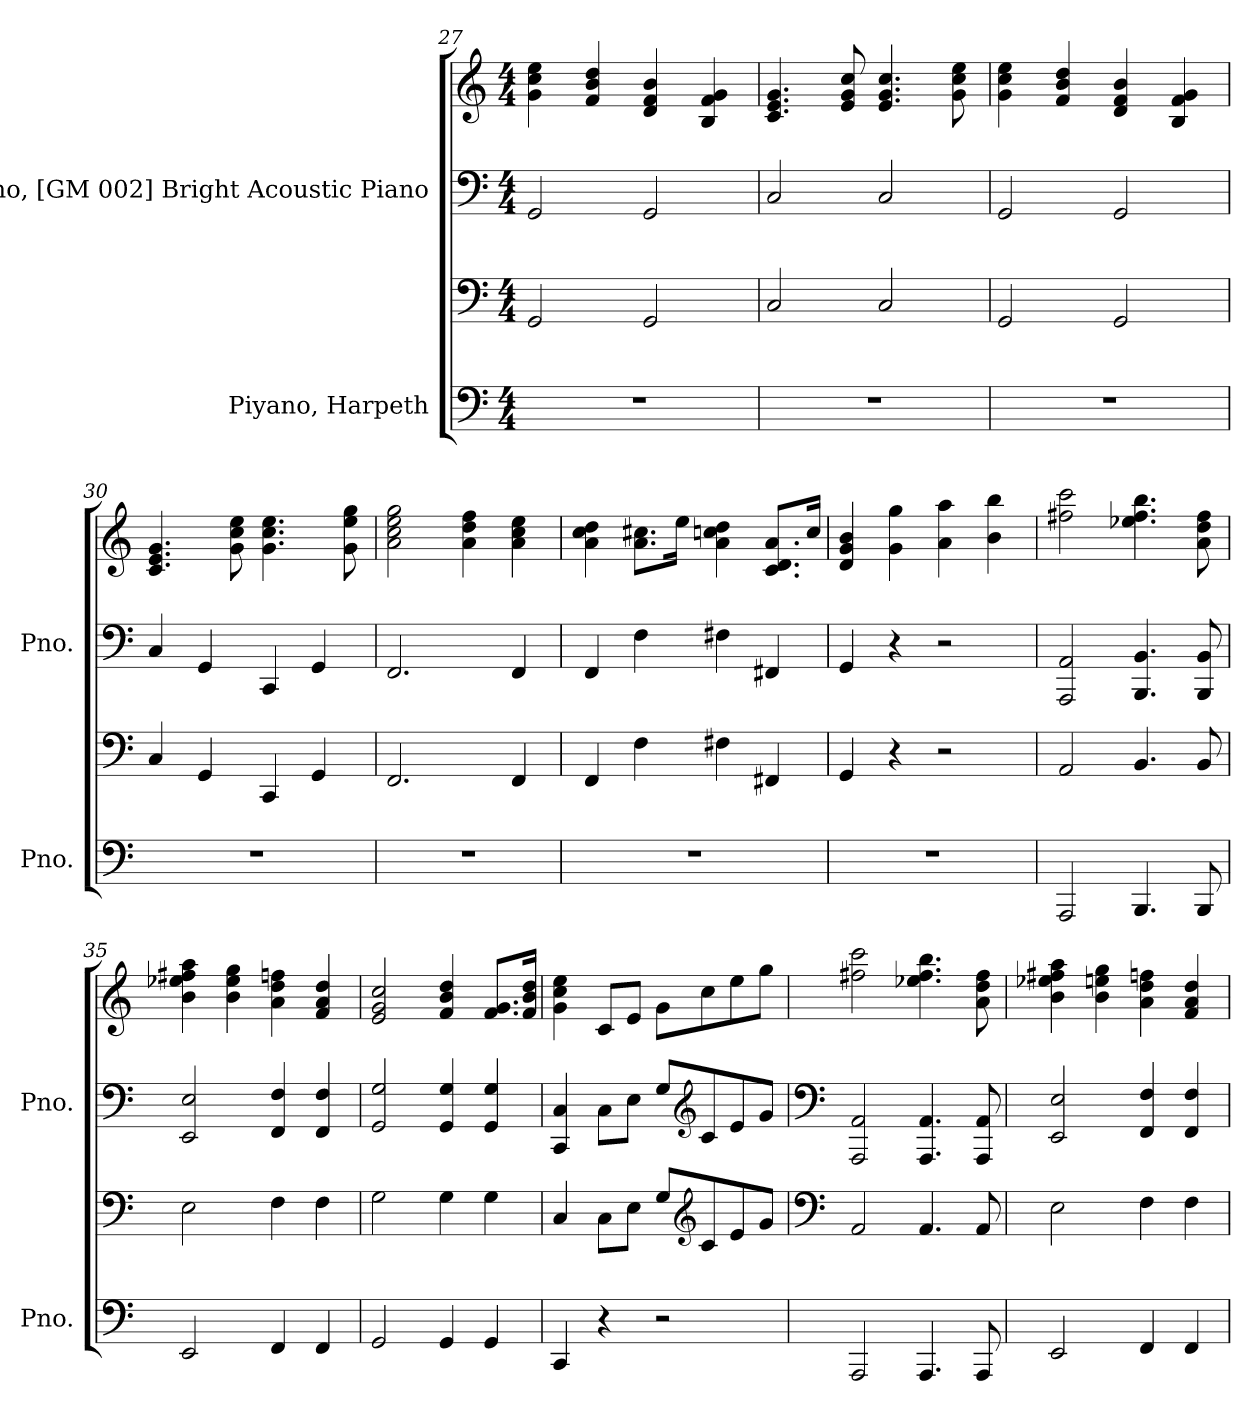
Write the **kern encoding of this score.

**kern	**kern	**kern	**kern
*part2	*part2	*part1	*part1
*staff4	*staff3	*staff2	*staff1
*I"Piyano, Harpeth	*	*I"Piyano, [GM 002] Bright Acoustic Piano	*
*I'Pno.	*	*I'Pno.	*
*clefF4	*clefF4	*clefF4	*clefG2
*k[]	*k[]	*k[]	*k[]
*M4/4	*M4/4	*M4/4	*M4/4
=27	=27	=27	=27
1r	2GG/	2GG/	4g\ 4cc\ 4ee\
.	.	.	4f/ 4b/ 4dd/
.	2GG/	2GG/	4d/ 4f/ 4b/
.	.	.	4B/ 4f/ 4g/
=28	=28	=28	=28
1r	2C/	2C/	4.c/ 4.e/ 4.g/
.	.	.	8e/ 8g/ 8cc/
.	2C/	2C/	4.e/ 4.g/ 4.cc/
.	.	.	8g\ 8cc\ 8ee\
!!LO:PB:g=z
=29	=29	=29	=29
1r	2GG/	2GG/	4g\ 4cc\ 4ee\
.	.	.	4f/ 4b/ 4dd/
.	2GG/	2GG/	4d/ 4f/ 4b/
.	.	.	4B/ 4f/ 4g/
=30	=30	=30	=30
1r	4C/	4C/	4.c/ 4.e/ 4.g/
.	4GG/	4GG/	.
.	.	.	8g\ 8cc\ 8ee\
.	4CC/	4CC/	4.g\ 4.cc\ 4.ee\
.	4GG/	4GG/	.
.	.	.	8g\ 8ee\ 8gg\
=31	=31	=31	=31
1r	2.FF/	2.FF/	2a\ 2cc\ 2ee\ 2gg\
.	.	.	4a\ 4dd\ 4ff\
.	4FF/	4FF/	4a\ 4cc\ 4ee\
=32	=32	=32	=32
1r	4FF/	4FF/	4a\ 4cc\ 4dd\
.	4F\	4F\	8.a\ 8.cc#X\L
.	.	.	16ee\Jk
.	4F#X\	4F#X\	4a\ 4ccn\ 4dd\
.	4FF#X/	4FF#X/	8.c/ 8.d/ 8.a/L
.	.	.	16cc/Jk
=33	=33	=33	=33
1r	4GG/	4GG/	4d/ 4g/ 4b/
.	4r	4r	4g\ 4gg\
.	2r	2r	4a\ 4aa\
.	.	.	4b\ 4bb\
=34	=34	=34	=34
2AAA/	2AA/	2AAA/ 2AA/	2ff#X\ 2ccc\
4.BBB/	4.BB/	4.BBB/ 4.BB/	4.ee-X\ 4.ff#\ 4.bb\
8BBB/	8BB/	8BBB/ 8BB/	8a\ 8dd\ 8ff#\
!!LO:LB:g=z
=35	=35	=35	=35
2EE/	2E\	2EE/ 2E/	4b\ 4ee-X\ 4ff#X\ 4aa\
.	.	.	4b\ 4ee-\ 4gg\
4FF/	4F\	4FF/ 4F/	4a\ 4dd\ 4ffn\
4FF/	4F\	4FF/ 4F/	4f/ 4a/ 4dd/
=36	=36	=36	=36
2GG/	2G\	2GG/ 2G/	2e/ 2g/ 2cc/
4GG/	4G\	4GG/ 4G/	4f/ 4b/ 4dd/
4GG/	4G\	4GG/ 4G/	8.f/ 8.g/L
.	.	.	16f/ 16b/ 16dd/Jk
=37	=37	=37	=37
4CC/	4C/	4CC/ 4C/	4g\ 4cc\ 4ee\
4r	8C\L	8C\L	8c/L
.	8E\J	8E\J	8e/J
2r	8G/L	8G/L	8g\L
*	*clefG2	*clefG2	*
.	8c/	8c/	8cc\
.	8e/	8e/	8ee\
.	8g/J	8g/J	8gg\J
=38	=38	=38	=38
*	*clefF4	*clefF4	*
2AAA/	2AA/	2AAA/ 2AA/	2ff#X\ 2ccc\
4.AAA/	4.AA/	4.AAA/ 4.AA/	4.ee-X\ 4.ff#\ 4.bb\
8AAA/	8AA/	8AAA/ 8AA/	8a\ 8dd\ 8ff#\
=39	=39	=39	=39
2EE/	2E\	2EE/ 2E/	4b\ 4ee-X\ 4ff#X\ 4aa\
.	.	.	4b\ 4een\ 4gg\
4FF/	4F\	4FF/ 4F/	4a\ 4dd\ 4ffn\
4FF/	4F\	4FF/ 4F/	4f/ 4a/ 4dd/
=	=	=	=
*-	*-	*-	*-
